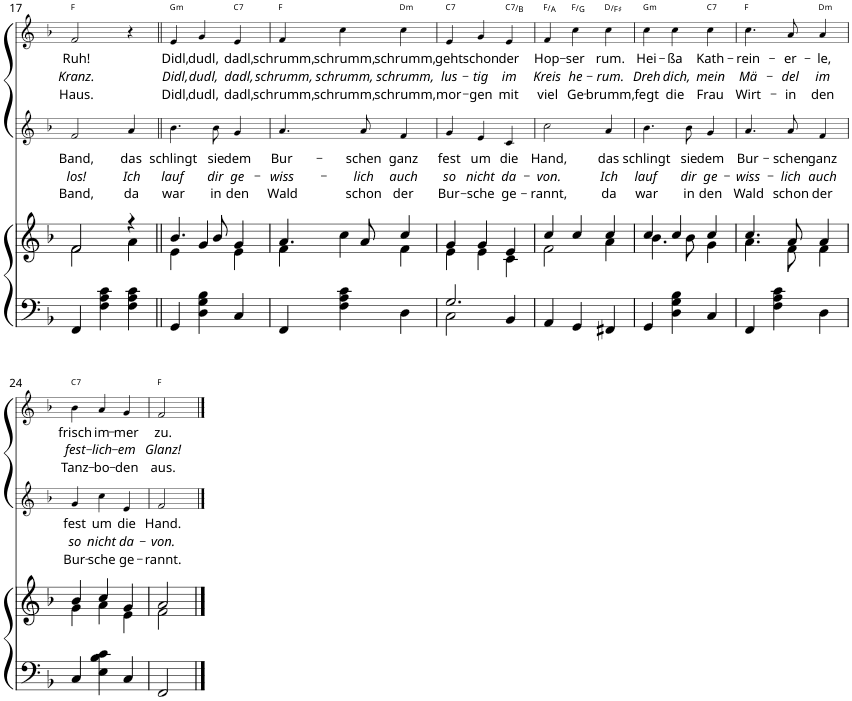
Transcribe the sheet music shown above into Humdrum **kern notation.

**kern	**kern	**kern	**text	**text	**text	**kern	**text	**text	**text	**harte
*part3	*part3	*part2	*part2	*part2	*part2	*part1	*part1	*part1	*part1	*part1
*staff4	*staff3	*staff2	*staff2	*staff2	*staff2	*staff1	*staff1	*staff1	*staff1	*
*I"P3	*	*I"Voice	*	*	*	*I"Voice	*	*	*	*
!!LO:PB:g=z
*clefF4	*clefG2	*clefG2	*	*	*	*clefG2	*	*	*	*
*k[b-]	*k[b-]	*k[b-]	*	*	*	*k[b-]	*	*	*	*
*F:	*F:	*F:	*	*	*	*F:	*	*	*	*
*M3/4	*M3/4	*M3/4	*	*	*	*M3/4	*	*	*	*
=17	=17	=17	=17	=17	=17	=17	=17	=17	=17	=17
*	*^	*	*	*	*	*	*	*	*	*
!	!	!	!	!LO:LY:b	!LO:LY:b	!LO:LY:b	!	!LO:LY:b	!LO:LY:b	!LO:LY:b	!
4FF/	2f/	2f\	2f/	Band,	los!	Band,	2f/	Ruh!	Kranz.	Haus.	F:maj
4F\ 4A\ 4c\	.	.	.	.	.	.	.	.	.	.	.
!	!	!	!	!LO:LY:b	!LO:LY:b	!LO:LY:b	!	!	!	!	!
4F\ 4A\ 4c\	4r	4a\	4a/	das	Ich	da	4r	.	.	.	.
=18||	=18||	=18||	=18||	=18||	=18||	=18||	=18||	=18||	=18||	=18||	=18||
!	!	!	!	!LO:LY:b	!LO:LY:b	!LO:LY:b	!	!LO:LY:b	!LO:LY:b	!LO:LY:b	!LO:H:kt=m
4GG/	4.b-/	4e\	4.b-\	schlingt	lauf	war	4e/	Didl,	Didl,	Didl,	G:min
!	!	!	!	!	!	!	!	!LO:LY:b	!LO:LY:b	!LO:LY:b	!
4D\ 4G\ 4B-\	.	4g/	.	.	.	.	4g/	dudl,	dudl,	dudl,	.
!	!	!	!	!LO:LY:b	!LO:LY:b	!LO:LY:b	!	!	!	!	!
.	8b-/	.	8b-\	sie	dir	in	.	.	.	.	.
!	!	!	!	!LO:LY:b	!LO:LY:b	!LO:LY:b	!	!LO:LY:b	!LO:LY:b	!LO:LY:b	!LO:H:kt=7
4C/	4g/	4e\	4g/	dem	ge-	den	4e/	dadl,	dadl,	dadl,	C:7
=19	=19	=19	=19	=19	=19	=19	=19	=19	=19	=19	=19
!	!	!	!	!LO:LY:b	!LO:LY:b	!LO:LY:b	!	!LO:LY:b	!LO:LY:b	!LO:LY:b	!
4FF/	4.a/	4f\	4.a/	Bur-	-wiss-	Wald	4f/	schrumm,	schrumm,	schrumm,	F:maj
!	!	!	!	!	!	!	!	!LO:LY:b	!LO:LY:b	!LO:LY:b	!
4F\ 4A\ 4c\	.	4cc\	.	.	.	.	4cc\	schrumm,	schrumm,	schrumm,	.
!	!	!	!	!LO:LY:b	!LO:LY:b	!LO:LY:b	!	!	!	!	!
.	8a/	.	8a/	-schen	-lich	schon	.	.	.	.	.
!	!	!	!	!LO:LY:b	!LO:LY:b	!LO:LY:b	!	!LO:LY:b	!LO:LY:b	!LO:LY:b	!LO:H:kt=m
4D\	4cc/	4f\	4f/	ganz	auch	der	4cc\	schrumm,	schrumm,	schrumm,	D:min
=20	=20	=20	=20	=20	=20	=20	=20	=20	=20	=20	=20
*^	*	*	*	*	*	*	*	*	*	*	*
!	!	!	!	!	!LO:LY:b	!LO:LY:b	!LO:LY:b	!	!LO:LY:b	!LO:LY:b	!LO:LY:b	!LO:H:kt=7
2.G/	2C\	4g/	4e\	4g/	fest	so	Bur-	4e/	geht	lus-	mor-	C:7
!	!	!	!	!	!LO:LY:b	!LO:LY:b	!LO:LY:b	!	!LO:LY:b	!LO:LY:b	!LO:LY:b	!
.	.	4g/	4e\	4e/	um	nicht	-sche	4g/	schon	-tig	-gen	.
!	!	!	!	!	!LO:LY:b	!LO:LY:b	!LO:LY:b	!	!LO:LY:b	!LO:LY:b	!LO:LY:b	!LO:H:kt=7
.	4BB-/	4e/	4c\	4c/	die	da-	ge-	4e/	der	im	mit	C:7/7
=21	=21	=21	=21	=21	=21	=21	=21	=21	=21	=21	=21	=21
!	!	!	!	!	!LO:LY:b	!LO:LY:b	!LO:LY:b	!	!LO:LY:b	!LO:LY:b	!LO:LY:b	!
*v	*v	*	*	*	*	*	*	*	*	*	*	*
4AA/	4cc/	2f\	2cc\	Hand,	-von.	-rannt,	4f/	Hop-	Kreis	viel	F:maj/3
!	!	!	!	!	!	!	!	!LO:LY:b	!LO:LY:b	!LO:LY:b	!
4GG/	4cc/	.	.	.	.	.	4cc\	-ser	he-	Ge-	F:maj/2
!	!	!	!	!LO:LY:b	!LO:LY:b	!LO:LY:b	!	!LO:LY:b	!LO:LY:b	!LO:LY:b	!
4FF#X/	4cc/	4a\	4a/	das	Ich	da	4cc\	rum.	-rum.	-brumm,	D:maj/3
=22	=22	=22	=22	=22	=22	=22	=22	=22	=22	=22	=22
!	!	!	!	!LO:LY:b	!LO:LY:b	!LO:LY:b	!	!LO:LY:b	!LO:LY:b	!LO:LY:b	!LO:H:kt=m
4GG/	4cc/	4.b-\	4.b-\	schlingt	lauf	war	4cc\	Hei-	Dreh	fegt	G:min
!	!	!	!	!	!	!	!	!LO:LY:b	!LO:LY:b	!LO:LY:b	!
4D\ 4G\ 4B-\	4cc/	.	.	.	.	.	4cc\	-ßa	dich,	die	.
!	!	!	!	!LO:LY:b	!LO:LY:b	!LO:LY:b	!	!	!	!	!
.	.	8b-\	8b-\	sie	dir	in	.	.	.	.	.
!	!	!	!	!LO:LY:b	!LO:LY:b	!LO:LY:b	!	!LO:LY:b	!LO:LY:b	!LO:LY:b	!LO:H:kt=7
4C/	4cc/	4g\	4g/	dem	ge-	den	4cc\	Kath-	mein	Frau	C:7
=23	=23	=23	=23	=23	=23	=23	=23	=23	=23	=23	=23
!	!	!	!	!LO:LY:b	!LO:LY:b	!LO:LY:b	!	!LO:LY:b	!LO:LY:b	!LO:LY:b	!
4FF/	4.cc/	4.a\	4.a/	Bur-	-wiss-	Wald	4.cc\	-rein-	Mä-	Wirt-	F:maj
4F\ 4A\ 4c\	.	.	.	.	.	.	.	.	.	.	.
!	!	!	!	!LO:LY:b	!LO:LY:b	!LO:LY:b	!	!LO:LY:b	!LO:LY:b	!LO:LY:b	!
.	8a/	8f\	8a/	-schen	-lich	schon	8a/	-er-	-del	-in	.
!	!	!	!	!LO:LY:b	!LO:LY:b	!LO:LY:b	!	!LO:LY:b	!LO:LY:b	!LO:LY:b	!LO:H:kt=m
4D\	4a/	4f\	4f/	ganz	auch	der	4a/	-le,	im	den	D:min
!!LO:LB:g=z
=24	=24	=24	=24	=24	=24	=24	=24	=24	=24	=24	=24
!	!	!	!	!LO:LY:b	!LO:LY:b	!LO:LY:b	!	!LO:LY:b	!LO:LY:b	!LO:LY:b	!LO:H:kt=7
4C/	4b-/	4g\	4g/	fest	so	Bur-	4b-\	frisch	fest-	Tanz-	C:7
!	!	!	!	!LO:LY:b	!LO:LY:b	!LO:LY:b	!	!LO:LY:b	!LO:LY:b	!LO:LY:b	!
4E\ 4B-\ 4c\	4cc/	4a\	4cc\	um	nicht	-sche	4a/	im-	-lich-	-bo-	.
!	!	!	!	!LO:LY:b	!LO:LY:b	!LO:LY:b	!	!LO:LY:b	!LO:LY:b	!LO:LY:b	!
4C/	4g/	4e\	4e/	die	da-	ge-	4g/	-mer	-em	-den	.
=25	=25	=25	=25	=25	=25	=25	=25	=25	=25	=25	=25
!	!	!	!	!LO:LY:b	!LO:LY:b	!LO:LY:b	!	!LO:LY:b	!LO:LY:b	!LO:LY:b	!
2FF/	2a/	2f\	2f/	Hand.	-von.	-rannt.	2f/	zu.	Glanz!	aus.	F:maj
*	*v	*v	*	*	*	*	*	*	*	*	*
==	==	==	==	==	==	==	==	==	==	==
*-	*-	*-	*-	*-	*-	*-	*-	*-	*-	*-
